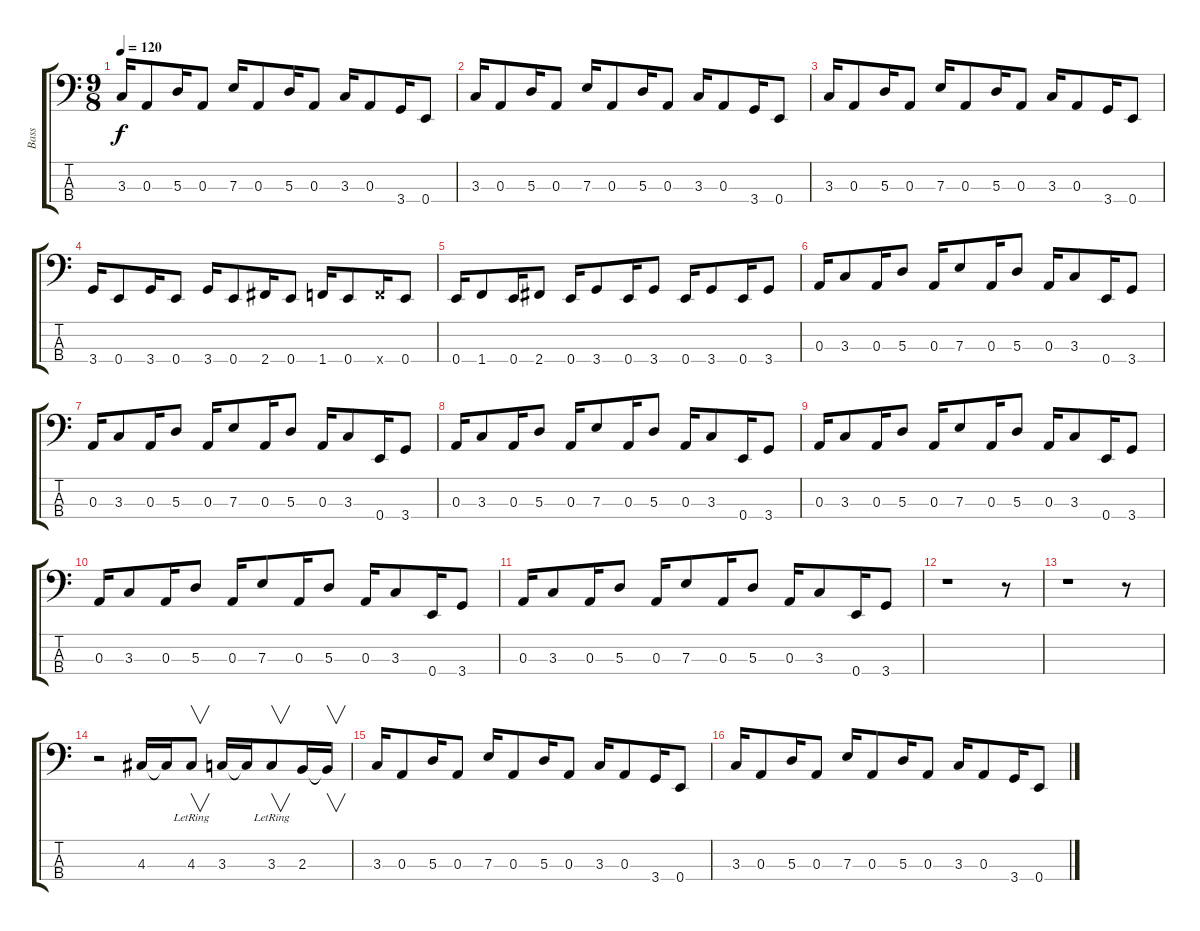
\track ("Bass" "Bass") {instrument slapbass2}
\staff {score tabs}
\tuning (G2 D2 A1 E1) {hide}
\ts (9 8)
\tempo 120
\clef f4
\ks c
3.3.16{dy f} 0.3.8 5.3.16 0.3.8 7.3.16 0.3.8 5.3.16 0.3.8 3.3.16 0.3.8 3.4.16 0.4.8 |
3.3.16 0.3.8 5.3.16 0.3.8 7.3.16 0.3.8 5.3.16 0.3.8 3.3.16 0.3.8 3.4.16 0.4.8 |
3.3.16 0.3.8 5.3.16 0.3.8 7.3.16 0.3.8 5.3.16 0.3.8 3.3.16 0.3.8 3.4.16 0.4.8 |
3.4.16 0.4.8 3.4.16 0.4.8 3.4.16 0.4.8 2.4.16 0.4.8 1.4.16 0.4.8 1.4{x}.16 0.4.8 |
0.4.16 1.4.8 0.4.16 2.4.8 0.4.16 3.4.8 0.4.16 3.4.8 0.4.16 3.4.8 0.4.16 3.4.8 |
0.3.16 3.3.8 0.3.16 5.3.8 0.3.16 7.3.8 0.3.16 5.3.8 0.3.16 3.3.8 0.4.16 3.4.8 |
0.3.16 3.3.8 0.3.16 5.3.8 0.3.16 7.3.8 0.3.16 5.3.8 0.3.16 3.3.8 0.4.16 3.4.8 |
0.3.16 3.3.8 0.3.16 5.3.8 0.3.16 7.3.8 0.3.16 5.3.8 0.3.16 3.3.8 0.4.16 3.4.8 |
0.3.16 3.3.8 0.3.16 5.3.8 0.3.16 7.3.8 0.3.16 5.3.8 0.3.16 3.3.8 0.4.16 3.4.8 |
0.3.16 3.3.8 0.3.16 5.3.8 0.3.16 7.3.8 0.3.16 5.3.8 0.3.16 3.3.8 0.4.16 3.4.8 |
0.3.16 3.3.8 0.3.16 5.3.8 0.3.16 7.3.8 0.3.16 5.3.8 0.3.16 3.3.8 0.4.16 3.4.8 |
r.1 r.8 |
r.1 r.8 |
r.2 4.3.16 4.3{t}.16 4.3{lr}.8{v} 3.3.16 3.3{t}.16 3.3{lr}.8{v} 2.3.16 2.3{t}.16{v} |
3.3.16 0.3.8 5.3.16 0.3.8 7.3.16 0.3.8 5.3.16 0.3.8 3.3.16 0.3.8 3.4.16 0.4.8 |
3.3.16 0.3.8 5.3.16 0.3.8 7.3.16 0.3.8 5.3.16 0.3.8 3.3.16 0.3.8 3.4.16 0.4.8
